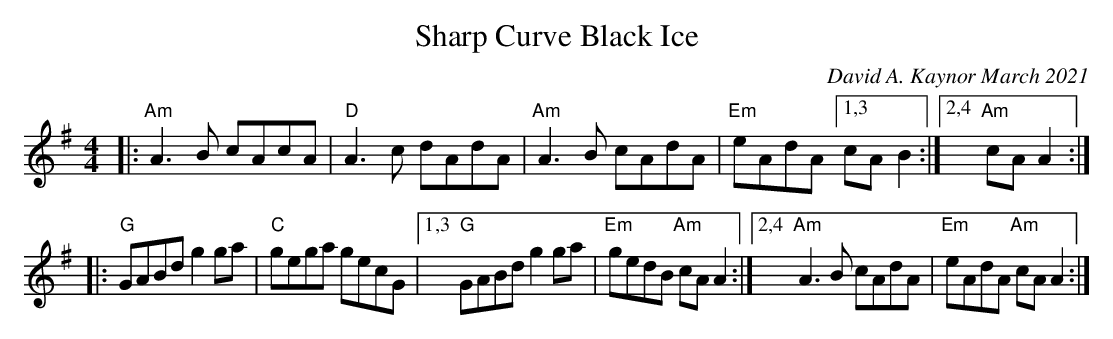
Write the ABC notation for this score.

X:1
T: Sharp Curve Black Ice
C: David A. Kaynor March 2021
M: 4/4
L: 1/8
K: Ador
|:\
"Am"A3B cAcA | "D"A3c dAdA | "Am"A3B cAdA |\
"Em"eAdA [1,3 cAB2 :|[2,4 "Am"cAA2 :|
|:\
"G"GABd g2ga | "C"gega gecG |\
[1,3 "G"GABd g2ga | "Em"gedB "Am"cAA2 :|\
[2,4 "Am"A3B cAdA | "Em"seAdA "Am"cAA2 :|
